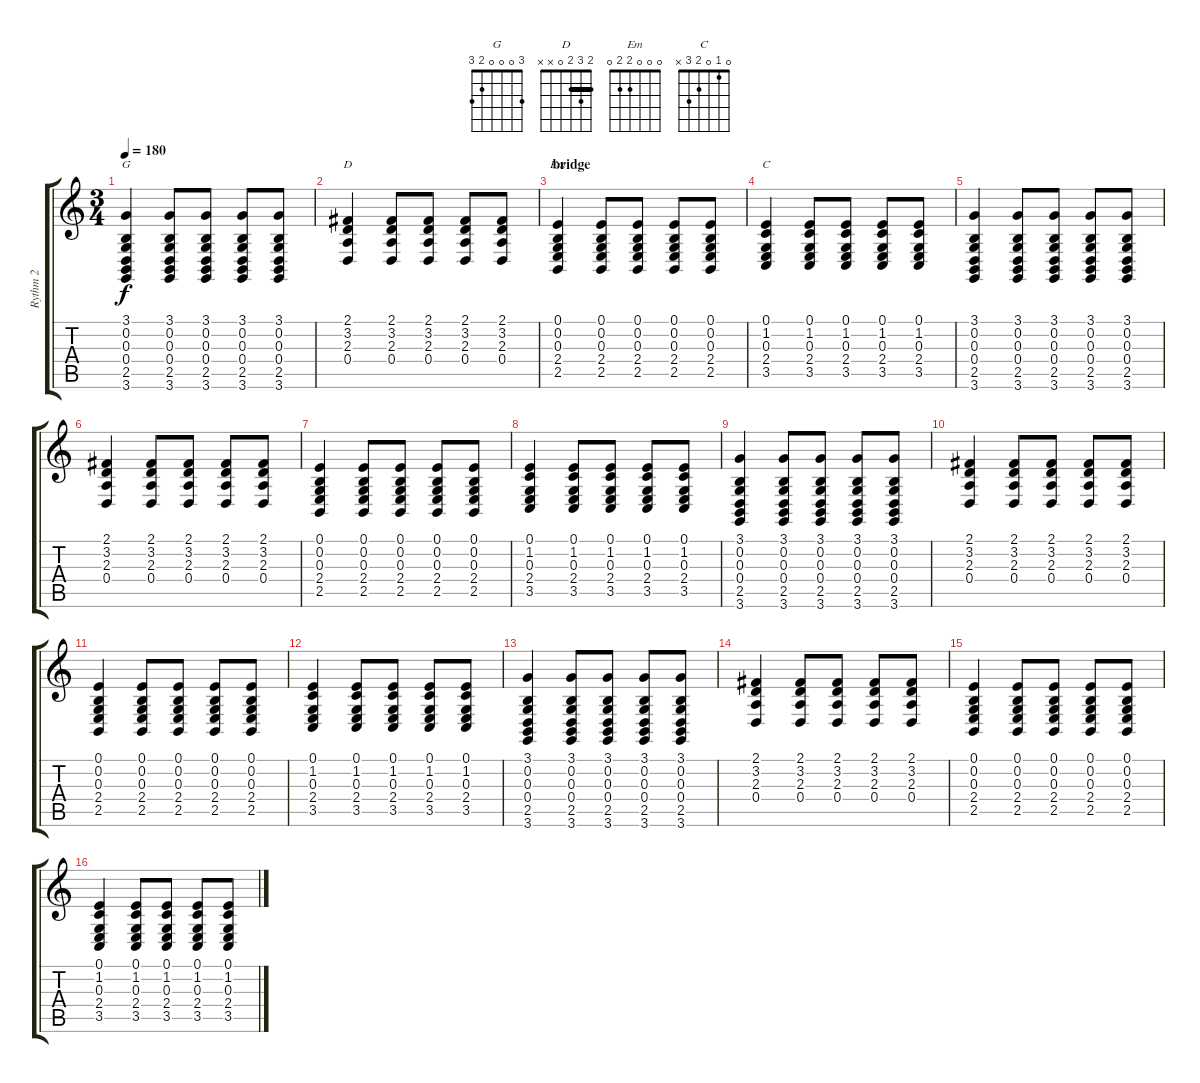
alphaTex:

\track ("Rythm 2" "Rythm 2") {instrument lead3calliope}
\staff {score tabs}
\tuning (E4 B3 G3 D3 A2 E2) {hide}
\chord ("G" 3 0 0 0 2 3)
\chord ("D" 2 3 2 0 x x) {barre 2}
\chord ("Em" 0 0 0 2 2 0)
\chord ("C" 0 1 0 2 3 x)
\ts (3 4)
\tempo 180
\clef g2
\ks c
(3.1 0.2 0.3 0.4 2.5 3.6).4{ch "G" dy f} (3.1 0.2 0.3 0.4 2.5 3.6).8 (3.1 0.2 0.3 0.4 2.5 3.6).8 (3.1 0.2 0.3 0.4 2.5 3.6).8 (3.1 0.2 0.3 0.4 2.5 3.6).8 |
(2.1 3.2 2.3 0.4).4{ch "D"} (2.1 3.2 2.3 0.4).8 (2.1 3.2 2.3 0.4).8 (2.1 3.2 2.3 0.4).8 (2.1 3.2 2.3 0.4).8 |
\section ("" "bridge")
(0.1 0.2 0.3 2.4 2.5).4{ch "Em"} (0.1 0.2 0.3 2.4 2.5).8 (0.1 0.2 0.3 2.4 2.5).8 (0.1 0.2 0.3 2.4 2.5).8 (0.1 0.2 0.3 2.4 2.5).8 |
(0.1 1.2 0.3 2.4 3.5).4{ch "C"} (0.1 1.2 0.3 2.4 3.5).8 (0.1 1.2 0.3 2.4 3.5).8 (0.1 1.2 0.3 2.4 3.5).8 (0.1 1.2 0.3 2.4 3.5).8 |
(3.1 0.2 0.3 0.4 2.5 3.6).4 (3.1 0.2 0.3 0.4 2.5 3.6).8 (3.1 0.2 0.3 0.4 2.5 3.6).8 (3.1 0.2 0.3 0.4 2.5 3.6).8 (3.1 0.2 0.3 0.4 2.5 3.6).8 |
(2.1 3.2 2.3 0.4).4 (2.1 3.2 2.3 0.4).8 (2.1 3.2 2.3 0.4).8 (2.1 3.2 2.3 0.4).8 (2.1 3.2 2.3 0.4).8 |
(0.1 0.2 0.3 2.4 2.5).4 (0.1 0.2 0.3 2.4 2.5).8 (0.1 0.2 0.3 2.4 2.5).8 (0.1 0.2 0.3 2.4 2.5).8 (0.1 0.2 0.3 2.4 2.5).8 |
(0.1 1.2 0.3 2.4 3.5).4 (0.1 1.2 0.3 2.4 3.5).8 (0.1 1.2 0.3 2.4 3.5).8 (0.1 1.2 0.3 2.4 3.5).8 (0.1 1.2 0.3 2.4 3.5).8 |
(3.1 0.2 0.3 0.4 2.5 3.6).4 (3.1 0.2 0.3 0.4 2.5 3.6).8 (3.1 0.2 0.3 0.4 2.5 3.6).8 (3.1 0.2 0.3 0.4 2.5 3.6).8 (3.1 0.2 0.3 0.4 2.5 3.6).8 |
(2.1 3.2 2.3 0.4).4 (2.1 3.2 2.3 0.4).8 (2.1 3.2 2.3 0.4).8 (2.1 3.2 2.3 0.4).8 (2.1 3.2 2.3 0.4).8 |
(0.1 0.2 0.3 2.4 2.5).4 (0.1 0.2 0.3 2.4 2.5).8 (0.1 0.2 0.3 2.4 2.5).8 (0.1 0.2 0.3 2.4 2.5).8 (0.1 0.2 0.3 2.4 2.5).8 |
(0.1 1.2 0.3 2.4 3.5).4 (0.1 1.2 0.3 2.4 3.5).8 (0.1 1.2 0.3 2.4 3.5).8 (0.1 1.2 0.3 2.4 3.5).8 (0.1 1.2 0.3 2.4 3.5).8 |
(3.1 0.2 0.3 0.4 2.5 3.6).4 (3.1 0.2 0.3 0.4 2.5 3.6).8 (3.1 0.2 0.3 0.4 2.5 3.6).8 (3.1 0.2 0.3 0.4 2.5 3.6).8 (3.1 0.2 0.3 0.4 2.5 3.6).8 |
(2.1 3.2 2.3 0.4).4 (2.1 3.2 2.3 0.4).8 (2.1 3.2 2.3 0.4).8 (2.1 3.2 2.3 0.4).8 (2.1 3.2 2.3 0.4).8 |
(0.1 0.2 0.3 2.4 2.5).4 (0.1 0.2 0.3 2.4 2.5).8 (0.1 0.2 0.3 2.4 2.5).8 (0.1 0.2 0.3 2.4 2.5).8 (0.1 0.2 0.3 2.4 2.5).8 |
(0.1 1.2 0.3 2.4 3.5).4 (0.1 1.2 0.3 2.4 3.5).8 (0.1 1.2 0.3 2.4 3.5).8 (0.1 1.2 0.3 2.4 3.5).8 (0.1 1.2 0.3 2.4 3.5).8
